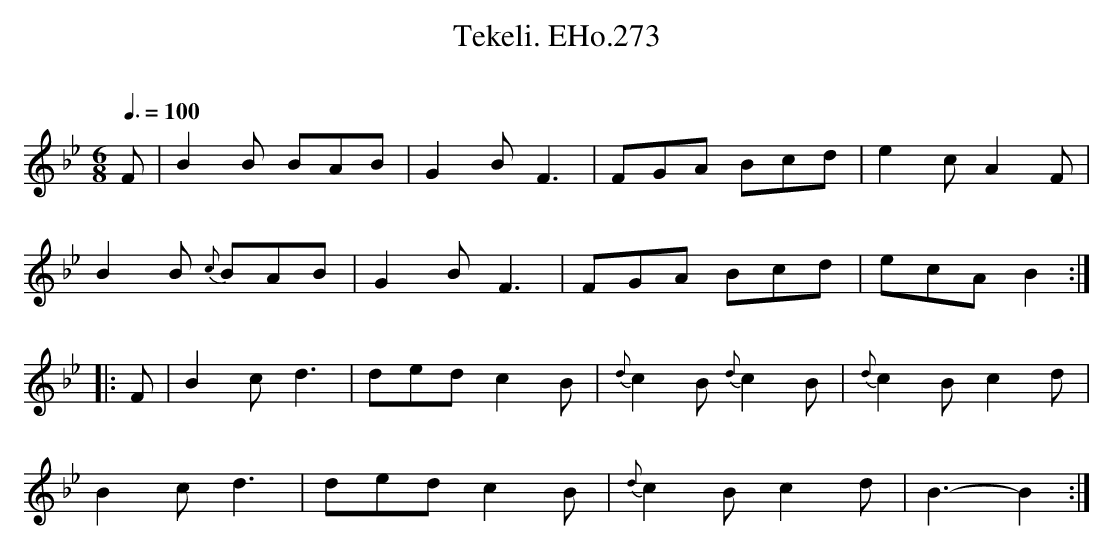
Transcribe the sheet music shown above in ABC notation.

X:1
T:Tekeli. EHo.273
M:6/8
L:1/8
Q:3/8=100
O:
K:Bb
F | B2B BAB | G2B F3 | FGA Bcd | e2c A2F |
B2B {c}BAB | G2B F3 | FGA Bcd | ecA B2 :|
|: F | B2c d3 | ded c2B | {d}c2B {d}c2B | {d}c2B c2d |
B2c d3 | ded c2B | {d}c2B c2d | B3-B2:|
